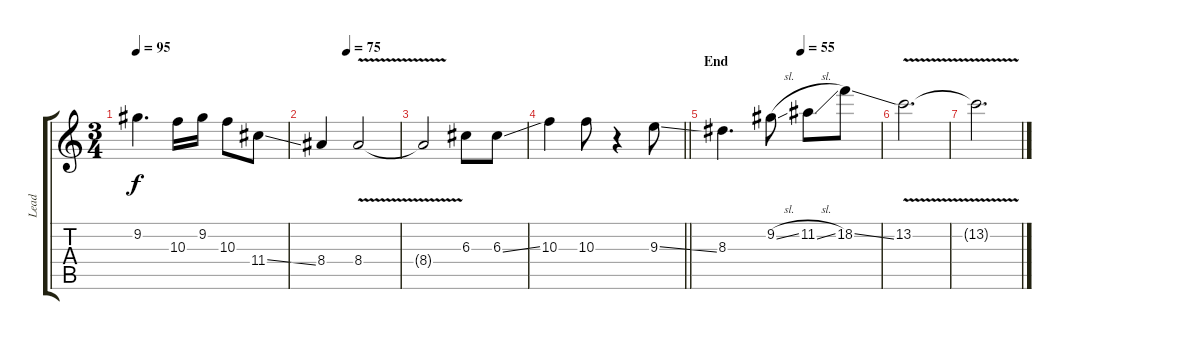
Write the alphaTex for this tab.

\track ("Lead" "Lead") {instrument electricguitarjazz}
\staff {score tabs}
\tuning (E4 B3 G3 D3 A2 E2) {hide}
\ts (3 4)
\tempo 95
\clef g2
\ks c
9.2.4{d dy f} 10.3.16 9.2.16 10.3.8 11.4{ss}.8 |
\tempo (75 0.3333333333333333)
8.4.4 8.4{v}.2 |
8.4{t}.2 6.3.8 6.3{ss}.8 |
\barLineRight lightlight
10.3.4 10.3.8 r.4 9.3{ss}.8 |
\section ("" "End")
\tempo (55 0.5)
8.3.4{d} 9.2{sl}.8 11.2{sl}.8 18.2{ss}.8 |
13.2{v}.2{d} |
13.2{t}.2{d}
